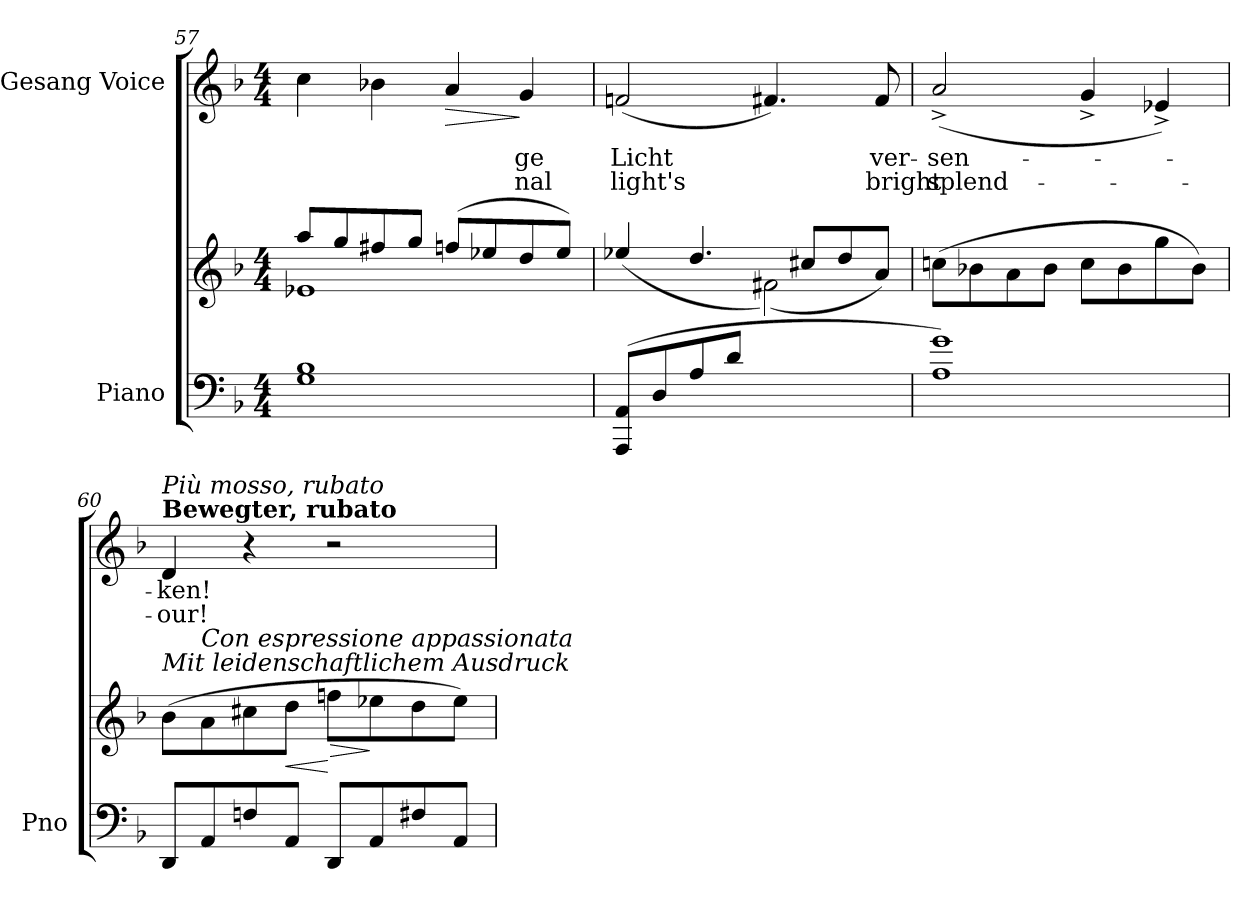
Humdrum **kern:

**kern	**kern	**dynam	**kern	**text	**text	**dynam
*part2	*part2	*part2	*part1	*part1	*part1	*part1
*staff3	*staff2	*staff2/3	*staff1	*staff1	*staff1	*staff1
*I"Piano	*	*	*I"Gesang Voice	*	*	*
*I'Pno	*	*	*	*	*	*
!!LO:LB:g=z
*clefF4	*clefG2	*	*clefG2	*	*	*
*k[b-]	*k[b-]	*	*k[b-]	*	*	*
*M4/4	*M4/4	*	*M4/4	*	*	*
=57	=57	=57	=57	=57	=57	=57
*	*^	*	*	*	*	*
1G 1B-	8aa/L	1e-X	.	4cc\	.	.	.
.	8gg/	.	.	.	.	.	.
.	8ff#X/	.	.	4b-X\	.	.	.
.	8gg/J	.	.	.	.	.	.
!	!	!	!	!	!	!	!LO:HP:b
.	(>8ffn/L	.	.	4a/	.	.	>
.	8ee-X/	.	.	.	.	.	.
!	!	!	!	!	!LO:LY:b	!LO:LY:b	!
.	8dd/	.	.	4g/	-ge	-nal	]
.	8ee-/J)	.	.	.	.	.	.
=58	=58	=58	=58	=58	=58	=58	=58
!	!	!	!	!	!LO:LY:b	!LO:LY:b	!
(>8AAA/ 8AA/L	(>4ee-X/	2ryy	.	(<2fn/	Licht	light's	.
8D/	.	.	.	.	.	.	.
8A/	4.dd/	.	.	.	.	.	.
8d/J	.	.	.	.	.	.	.
2ryy	.	(>2f#X\)	.	4.f#X/)	.	.	.
.	8cc#X/L	.	.	.	.	.	.
.	8dd/	.	.	.	.	.	.
!	!	!	!	!	!LO:LY:b	!LO:LY:b	!
.	8a/J)	.	.	8f#/	ver-	bright	.
*	*v	*v	*	*	*	*	*
=59	=59	=59	=59	=59	=59	=59
!	!	!	!	!LO:LY:b	!LO:LY:b	!
1A 1g)	(>8ccn\L	.	(<2a^/	-sen-	splend-	.
.	8b-X\	.	.	.	.	.
.	8a\	.	.	.	.	.
.	8b-\J	.	.	.	.	.
.	8cc\L	.	4g^/	.	.	.
.	8b-\	.	.	.	.	.
.	8gg\	.	4e-X^/)	.	.	.
.	8b-\J)	.	.	.	.	.
=60	=60	=60	=60	=60	=60	=60
!	!	!	!LO:TX:a:B:t=Bewegter, rubato	!	!	!
!	!	!	!LO:TX:a:i:t=Più mosso, rubato	!	!	!
!	!LO:TX:a:i:t=Mit leidenschaftlichem Ausdruck	!	!	!	!	!
!	!	!	!	!LO:LY:b	!LO:LY:b	!
8DD/L	(>8b-\L	.	4d/	-ken!	-our!	.
!	!LO:TX:a:i:t=Con espressione appassionata	!	!	!	!	!
8AA/	8a\	.	.	.	.	.
*	*	*	*MM70	*	*	*
8Fn/	8cc#X\	.	4r	.	.	.
!	!	!LO:HP:b	!	!	!	!
8AA/J	8dd\J	<	.	.	.	.
!	!	!LO:HP:n=1:b	!	!	!	!
8DD/L	8ffn\L	[ >	2r	.	.	.
8AA/	8ee-X\	]	.	.	.	.
8F#X/	8dd\	.	.	.	.	.
8AA/J	8ee-\J)	.	.	.	.	.
=	=	=	=	=	=	=
*-	*-	*-	*-	*-	*-	*-
